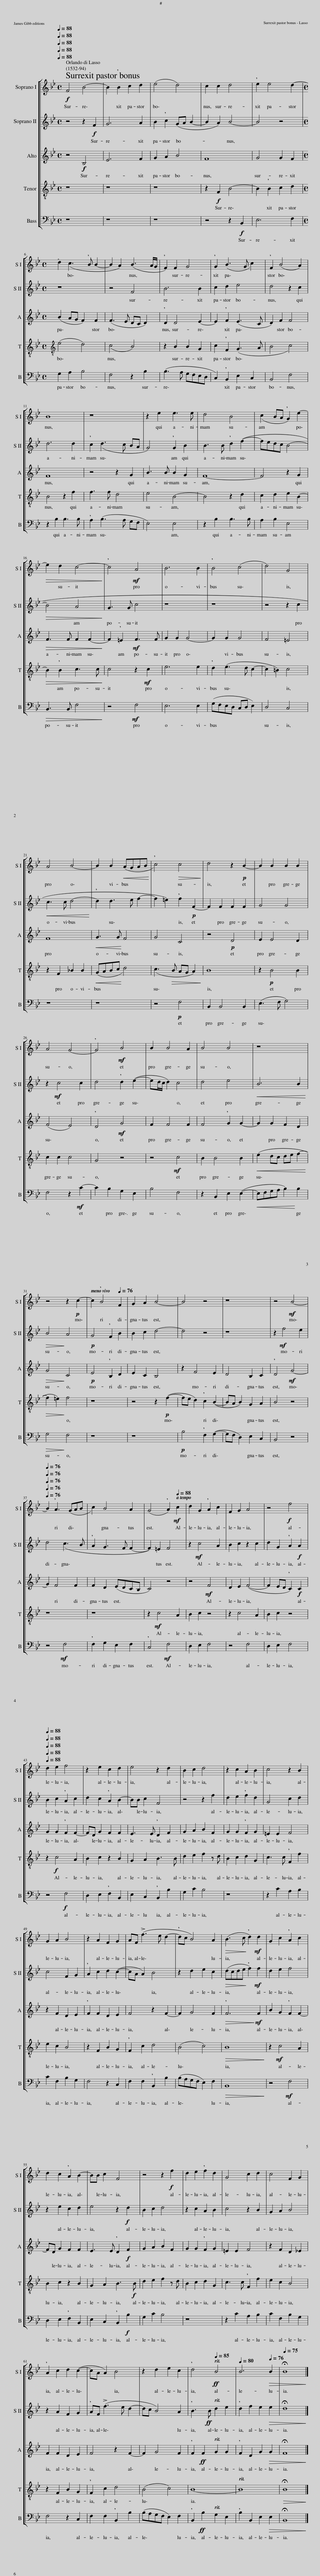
X:1
%%score [ 1 2 3 4 5 ]
L:1/8
Q:1/4=88
M:4/4
I:linebreak $
K:Bb
V:1 treble
V:2 treble
V:3 treble
V:4 treble-8
V:5 bass
V:1
!f! F4 B4- | B2 B2 c2 d2 | (e4 d4) | c2 c2 d4 | e2 e4 d2- |$ %5
[M:4/4] d2 (c3 B B2- | B2 A2) (B3 A/G/ | F2) F2 G4 | G2 (B3 G c2) | F2 (B4 A2) |$ %10
 B8 | z8 | z2 e2 e3 e | d4 B4 | (c2 BA G2) e2- |$ %15
!>(! e2 d2 c4-!>)! | c4!mf! A4 | B6 B2 | B4 (c4 | d4) G4 |$ %20
 A4 B4- | B2 B2!<(! (AGAB!<)! | c4)!>(! c4!>)! | d4 z2!p! B2- | B2 B2 B2 B2 |$ %25
 A4 G4- | G4!mf! B4 | B2 B4 A2 | B4 B4 | z8 |$ %30
 z4 z2!p! c2- | c2 B4[Q:1/4=76] F2 | G2 A2 B4- | B4 z4 | z8 | %35
 z4!mf! B4- |$[Q:1/4=76][Q:1/4=76][Q:1/4=76][Q:1/4=76][Q:1/4=76] B2 A3 (GAB | c2) B4 A2 | (G4 A2)!mf![Q:1/4=88] c2 | d2 G2 A2 c2 | %40
 F2 G2 A4 | z4!f! f4 |$[Q:1/4=88][Q:1/4=88][Q:1/4=88][Q:1/4=88][Q:1/4=88] d2 e2 f4 | z2 e2 c2 d2 | e4 z2 d2 | %45
 B2 c2 d4 | z2 c2 A2 B2 | c4 z2 B2 |$ G2 A2 B4 | z2 A2 F2 G2 | %50
 AF (!>!f3 e d2- | dc B4) A2 |!>(! (B3 c!>)! d2)!mf! d2 | G2 c2 A2 c2 |$ d2 c2 A2 B2- | %55
 BB c2 F4 | z4 z2!f! f2 | d2 e2 f2 d2 | G4 c2 d2 | c4 F2 G2 |$ %60
 A2 c2 d2 (c2- | cA A2) B4 | z2 d2 e2 c2 | d4!ff![Q:1/4=85] B4 |[Q:1/4=80] B6[Q:1/4=76]!>(! B2 | %65
[Q:1/4=75] !fermata!B8!>)! |] %66
V:2
 z4 z2!f! F2 | G6 A2 | B2 c2 (GA B2- | B2 A2) B4- | B4 z4 |$ %5
[M:4/4] z8 | z4 F4 | B6 B2 | c2 d2 e4 | d4 z2 c2 |$ %10
 d6 d2 | c2 (d3 c BA | G4) G2 B2 | B3 B d2 (f2- | fedc B4- |$ %15
!>(! B4 A4!>)! | G3 G c4 | z8 | z8 | z4 z2 c2 |$ %20
!<(! c3 c d4-!<)! | d2 d3 e f2- | f2 =e2) f2!p! F2- | F2 F2 F2 F2 | G4 G4 |$ %25
 z2!mf! c4 c2 | d4 d2 (e2- | ed/c/ d2) c4 | d4 e4 |!<(! B6 B2!<)! |$ %30
!>(! B4!>)! A4 |!p! G4 F2 B2 | B2 c2 d4- | d4 z4 | z8 | %35
 z2!mf! f4 e2 |$ d4 (c3 B | A2 G3 F F2- | F2) =E2 F4 | z2!mf! c4 A2 | %40
 B2 c2 z2 c2 | d2 G2 A2!f! A2 |$ B2 c2 A2 c2 | d2 c2 A2 B2- | BB c2 F4 | %45
 z4 z2 f2 | d2 e2 f2 d2 | G4 c2 d2 |$ c4 F2 G2 | A2 c2 d2 (c2- | %50
 cA A2) B4 | z2 d2 e2 c2 |!>(! (dcde!>)! f2)!mf! f2 | d2 e2 f4 |$ z2 e2 c2 d2 | %55
 e4 z2!f! d2 | B2 c2 d4 | z2 c2 A2 B2 | c4 z2 B2 | G2 A2 B4 |$ %60
 z2 A2 F2 G2 | AF (!>!f3 e d2- | dc B4) A2 | B3!ff! B d2 e2 | d2 f2 e2!>(! e2 | %65
 !fermata!d8!>)! |] %66
V:3
 z4!f! B,4 | E6 F2 | G2 A2 B4 | F8 | G4 G2 F2 |$ %5
[M:4/4] (B2 AG F2) F2 | (F3 E DC D2) | D2 D4 E2- | E2 F2 (E3 C | D2) F2 F4 |$ %10
 F8 | z4 z2 G2 | B3 B B2 G2 | F8- | F4 z2 G2 |$ %15
!>(! F3 F F2 F2-!>)! | F2 =E2!mf! F3 F | G2 G2 G4- | G2 G2 G4 | F4 =E4 |$ %20
 F8 |!<(! G3 G!<)! F4 | G4 C4 | z4!p! D4 | E2 E4 D2 |$ %25
 (F4 E4) | D4!mf! G4 | F2 F4 F2 | F4 G2 G2- | G2 G2 F2 D2 |$ %30
!>(! G4!>)! C4 |!p! E4 B,2 D2 | E2 C2 B,4 | z2 F4 E2 | D4 B,2 C2 | %35
 D4!mf! G4- |$ G2 F4 F2 | F2 D2 (EDCB, | C4) z4 | z4!mf! F4 | %40
 D2 E2 (F4- | F2 ED C2)!f! C2 |$ G2 G2 F2 F2- | FD G2 F2 F2 | E3 E D2 F2 | %45
 G2 A2 B2 F2 | G2 G2 F2 G2 | =E2 E2 F4 |$ z2 F2 D2 E2 | F2 F2 D2 E2 | %50
 F4 z2 F2- | F2 G4 F2 |!>(! F6!>)!!mf! F2 | B2 G2 F2 F2- |$ FD G2 F2 F2 | %55
 E3 E D2!f! F2 | G2 A2 B2 F2 | G2 G2 F2 G2 | =E2 E2 F4 | z2 F2 D2 _E2 |$ %60
 F2 F2 D2 E2 | F4 z2 F2- | F2 G4 F2 | F2!ff! F2 G2 G2 | F2 D2 G2!>(! G2 | %65
 !fermata!F8!>)! |] %66
V:4
 z8 | z8 | z8 | z2!f! F2 B4- | B2 B2 c2 d2 |$ %5
[M:4/4][K:treble-8] (e4 d4) | (c4 B4) | z2 B2 B2 G2 | c2 F2 (G3 A | B4 c4) |$ %10
 B4 z2 f2 | f3 f d4 | e4 B4- | B4 z2 d2 | c2 d2 e2 B2- |$ %15
!>(! B2 B2 c3 c!>)! | c4 z2!mf! c2 | e6 e2 | d2 (e3 d c2- | c2 =B2) c4 |$ %20
 z2 F2 _B2 B2 |!<(! (GABc!<)! d4) | (c3!>(! B AG A2)!>)! | B8 | z2!p! B4 B2 |$ %25
 c2 c2 c4 | G4 z4 | z4!mf! c4 | B2 B4 B2 |!<(! (e2 dc de f2-!<)! |$ %30
!>(! f2 =e2)!>)! f4 | z8 | z4 z2!p! (f2- | fe d2) c2 (B2- | BA B2) G2 A2 | %35
 B4 z4 |$ z8 | z8 | z2!mf! c4 A2 | B2 c2 z4 | %40
 z2 c4 A2 | B2 c2 z4 |$ z2!f! c4 A2 | B2 c2 z2 B2 | G2 A2 B3 B | %45
 d2 e2 f2 z d | B2 c2 d2 G2 | c3 c F2 f2 |$ e2 c2 B4 | z2 F2 B2 G2 | %50
 F2 c2 d4 | (B4 c4) |!>(! B8!>)! | z2!mf! c4 A2 |$ B2 c2 z2 B2 | %55
 G2 A2 B3!f! B | d2 e2 f2 z d | B2 c2 d2 G2 | c3 c F2 f2 | e2 c2 B4 |$ %60
 z2 F2 B2 G2 | F2 c2 d4 | (B4 c4) | B8- | B8 | %65
!>(! !fermata!B8!>)! |] %66
V:5
 z8 | z8 | z8 | z4 z2!f! B,,2 | E,6 F,2 |$ %5
[M:4/4] G,2 A,2 B,4 | F,4 z2 B,2 | (B,3 A, G,F,E,D, | C,2) B,,2 E,2 C,2 | B,,4 F,4 |$ %10
 z2 B,2 B,3 B, | A,2 (B,3 A, G,F, | E,4) E,4 | z2 B,2 B,3 B, | A,2 B,2 E,4 |$ %15
!>(! B,,3 B,, F,4!>)! | z4!mf! F,4 | E,6 E,2 | (G,F,E,D, C,D, E,2) | D,4 C,4 |$ %20
 z8 | z8 | z4!p! F,4 | B,,2 B,,4 B,,2 | (E,3 F, G,4) |$ %25
 F,4 z2!mf! C2- | C2 B,2 G,2 E,2 | B,4 F,4 | z2 B,,2 E,2 (E,2- |!<(! E,F,G,A, B,2)!<)! B,2 |$ %30
!>(! G,4!>)! F,4 | z8 | z8 |!p! B,4 F,2 (G,2- | G,F, D,2) E,2 C,2 | %35
 B,,4 z4 |$ z4!mf! F,4 | F,2 G,2 E,2 F,2 | C,4!mf! F,4 | D,2 E,2 F,4 | %40
 z4 F,4 | D,2 E,2 F,4 |$ z4!f! F,4 | D,2 E,2 F,2 B,,2 | E,2 C,2 B,,2 B,2 | %45
 G,2 C2 B,4 | z8 | z2 C2 A,2 B,2 |$ C2 F,2 B,2 G,2 | F,4 z2 C,2 | %50
 F,2 F,2 B,,2 B,2 | (B,A,G,F, E,2) F,2 |!>(! B,,8!>)! | z4!mf! F,4 |$ D,2 E,2 F,2 B,,2 | %55
 E,2 C,2 B,,2!f! B,2 | G,2 C2 B,4 | z8 | z2 C2 A,2 B,2 | C2 F,2 B,2 G,2 |$ %60
 F,4 z2 C,2 | F,2 F,2 B,,2 B,2 | (B,A,G,F, E,2) F,2 | B,,2!ff! B,2 G,2 E,2 | B,2 B,,2 E,2!>(! E,2 | %65
 !fermata!B,,8!>)! |] %66
